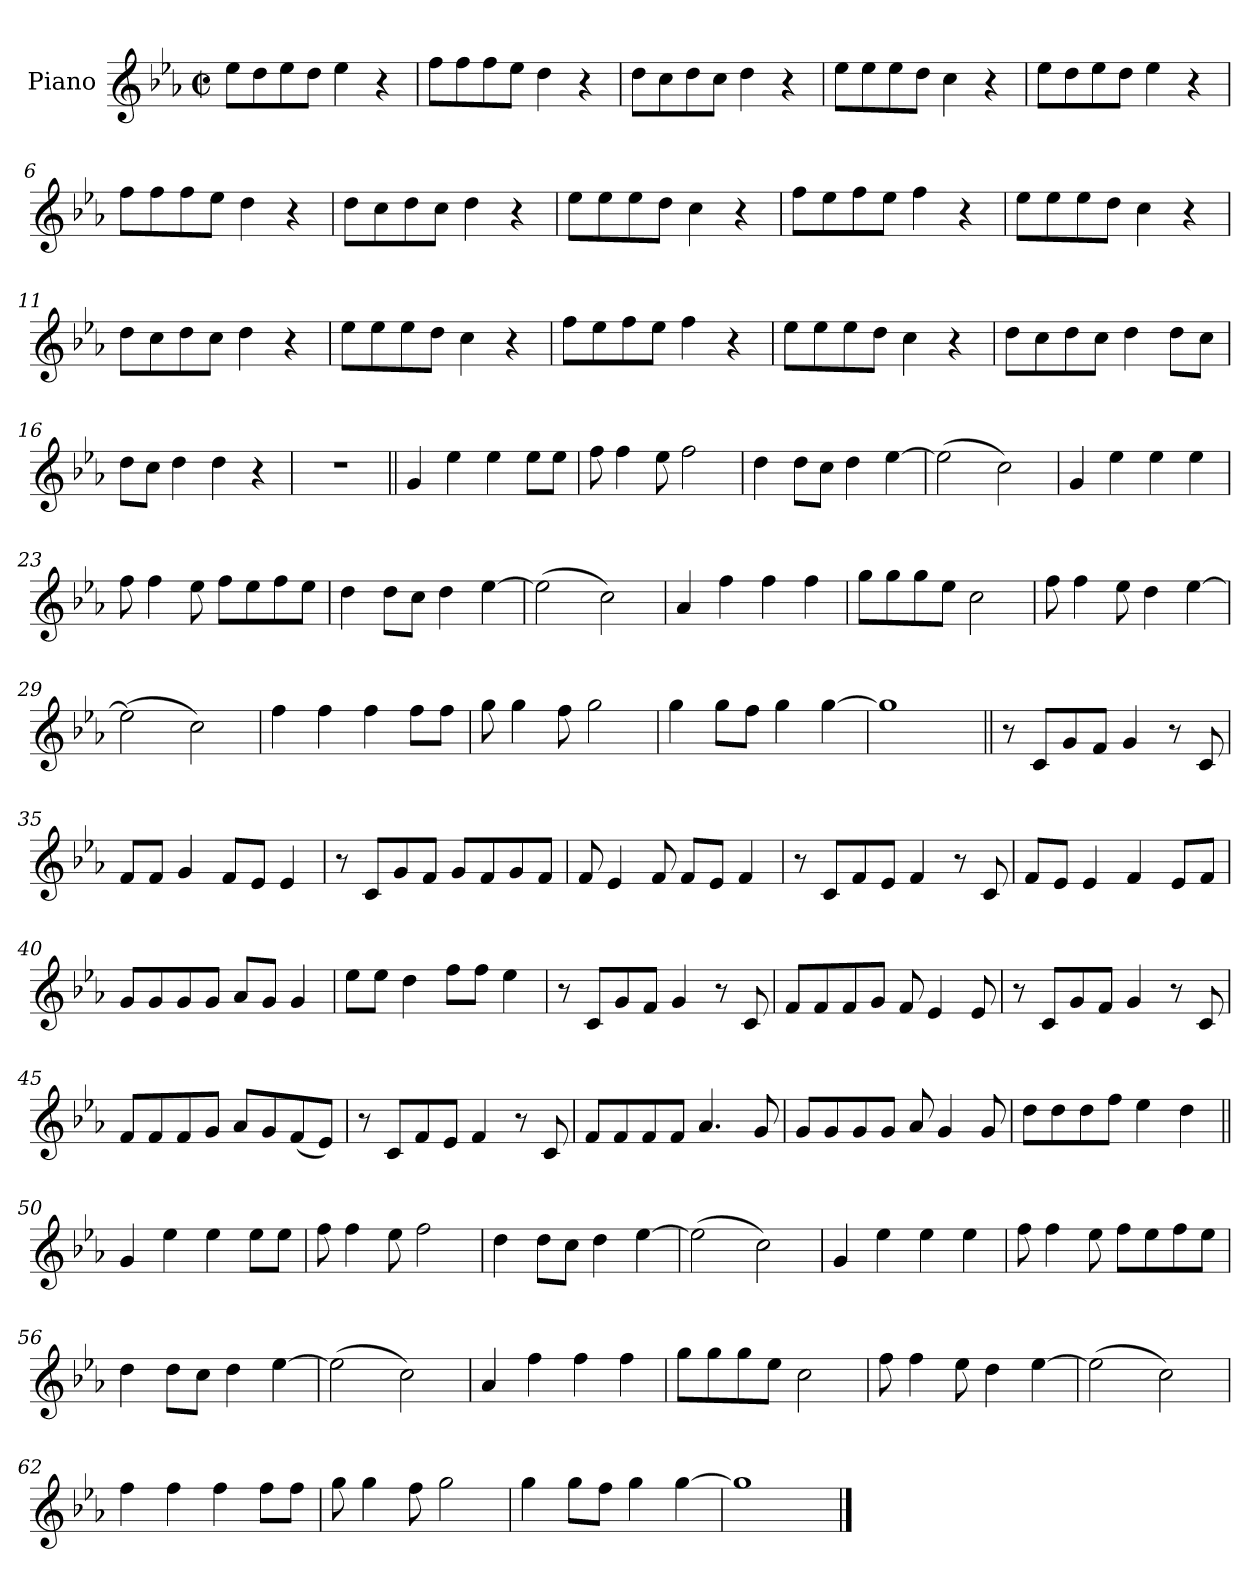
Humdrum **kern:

**kern
*part1
*staff1
*I"Piano
*I'Pno.
*clefG2
*k[b-e-a-]
*M2/2
*met(c|)
*MM160
=1
8ee-!L
8dd!
8ee-!
8dd!J
4ee-!
4r
=2
8ff!L
8ff!
8ff!
8ee-!J
4dd!
4r
=3
8dd!L
8cc!
8dd!
8cc!J
4dd!
4r
=4
8ee-!L
8ee-!
8ee-!
8dd!J
4cc!
4r
=5
8ee-!L
8dd!
8ee-!
8dd!J
4ee-!
4r
=6
8ff!L
8ff!
8ff!
8ee-!J
4dd!
4r
=7
8dd!L
8cc!
8dd!
8cc!J
4dd!
4r
=8
8ee-!L
8ee-!
8ee-!
8dd!J
4cc!
4r
=9
8ff!L
8ee-!
8ff!
8ee-!J
4ff!
4r
=10
8ee-!L
8ee-!
8ee-!
8dd!J
4cc!
4r
=11
8dd!L
8cc!
8dd!
8cc!J
4dd!
4r
=12
8ee-!L
8ee-!
8ee-!
8dd!J
4cc!
4r
=13
8ff!L
8ee-!
8ff!
8ee-!J
4ff!
4r
=14
8ee-!L
8ee-!
8ee-!
8dd!J
4cc!
4r
=15
8dd!L
8cc!
8dd!
8cc!J
4dd!
8dd!L
8cc!J
=16
8dd!L
8cc!J
4dd!
4dd!
4r
=17
1r
=18||
4g
4ee-
4ee-
8ee-L
8ee-J
=19
8ff
4ff
8ee-
2ff
=20
4dd
8ddL
8ccJ
4dd
[4ee-
=21
(>2ee-]
2cc)
=22
4g
4ee-
4ee-
4ee-
=23
8ff
4ff
8ee-
8ffL
8ee-
8ff
8ee-J
=24
4dd
8ddL
8ccJ
4dd
[4ee-
=25
(>2ee-]
2cc)
=26
4a-
4ff
4ff
4ff
=27
8ggL
8gg
8gg
8ee-J
2cc
=28
8ff
4ff
8ee-
4dd
[4ee-
=29
(>2ee-]
2cc)
=30
4ff
4ff
4ff
8ffL
8ffJ
=31
8gg
4gg
8ff
2gg
=32
4gg
8ggL
8ffJ
4gg
[4gg
=33
1gg]
=34||
8r
8cL
8g
8fJ
4g
8r
8c
=35
8fL
8fJ
4g
8fL
8e-J
4e-
=36
8r
8cL
8g
8fJ
8gL
8f
8g
8fJ
=37
8f
4e-
8f
8fL
8e-J
4f
=38
8r
8cL
8f
8e-J
4f
8r
8c
=39
8fL
8e-J
4e-
4f
8e-L
8fJ
=40
8gL
8g
8g
8gJ
8a-L
8gJ
4g
=41
8ee-L
8ee-J
4dd
8ffL
8ffJ
4ee-
=42
8r
8cL
8g
8fJ
4g
8r
8c
=43
8fL
8f
8f
8gJ
8f
4e-
8e-
=44
8r
8cL
8g
8fJ
4g
8r
8c
=45
8fL
8f
8f
8gJ
8a-L
8g
(<8f
8e-J)
=46
8r
8cL
8f
8e-J
4f
8r
8c
=47
8fL
8f
8f
8fJ
4.a-
8g
=48
8gL
8g
8g
8gJ
8a-
4g
8g
=49
8ddL
8dd
8dd
8ffJ
4ee-
4dd
=50||
4g
4ee-
4ee-
8ee-L
8ee-J
=51
8ff
4ff
8ee-
2ff
=52
4dd
8ddL
8ccJ
4dd
[4ee-
=53
(>2ee-]
2cc)
=54
4g
4ee-
4ee-
4ee-
=55
8ff
4ff
8ee-
8ffL
8ee-
8ff
8ee-J
=56
4dd
8ddL
8ccJ
4dd
[4ee-
=57
(>2ee-]
2cc)
=58
4a-
4ff
4ff
4ff
=59
8ggL
8gg
8gg
8ee-J
2cc
=60
8ff
4ff
8ee-
4dd
[4ee-
=61
(>2ee-]
2cc)
=62
4ff
4ff
4ff
8ffL
8ffJ
=63
8gg
4gg
8ff
2gg
=64
4gg
8ggL
8ffJ
4gg
[4gg
=65
1gg]
==
*-
